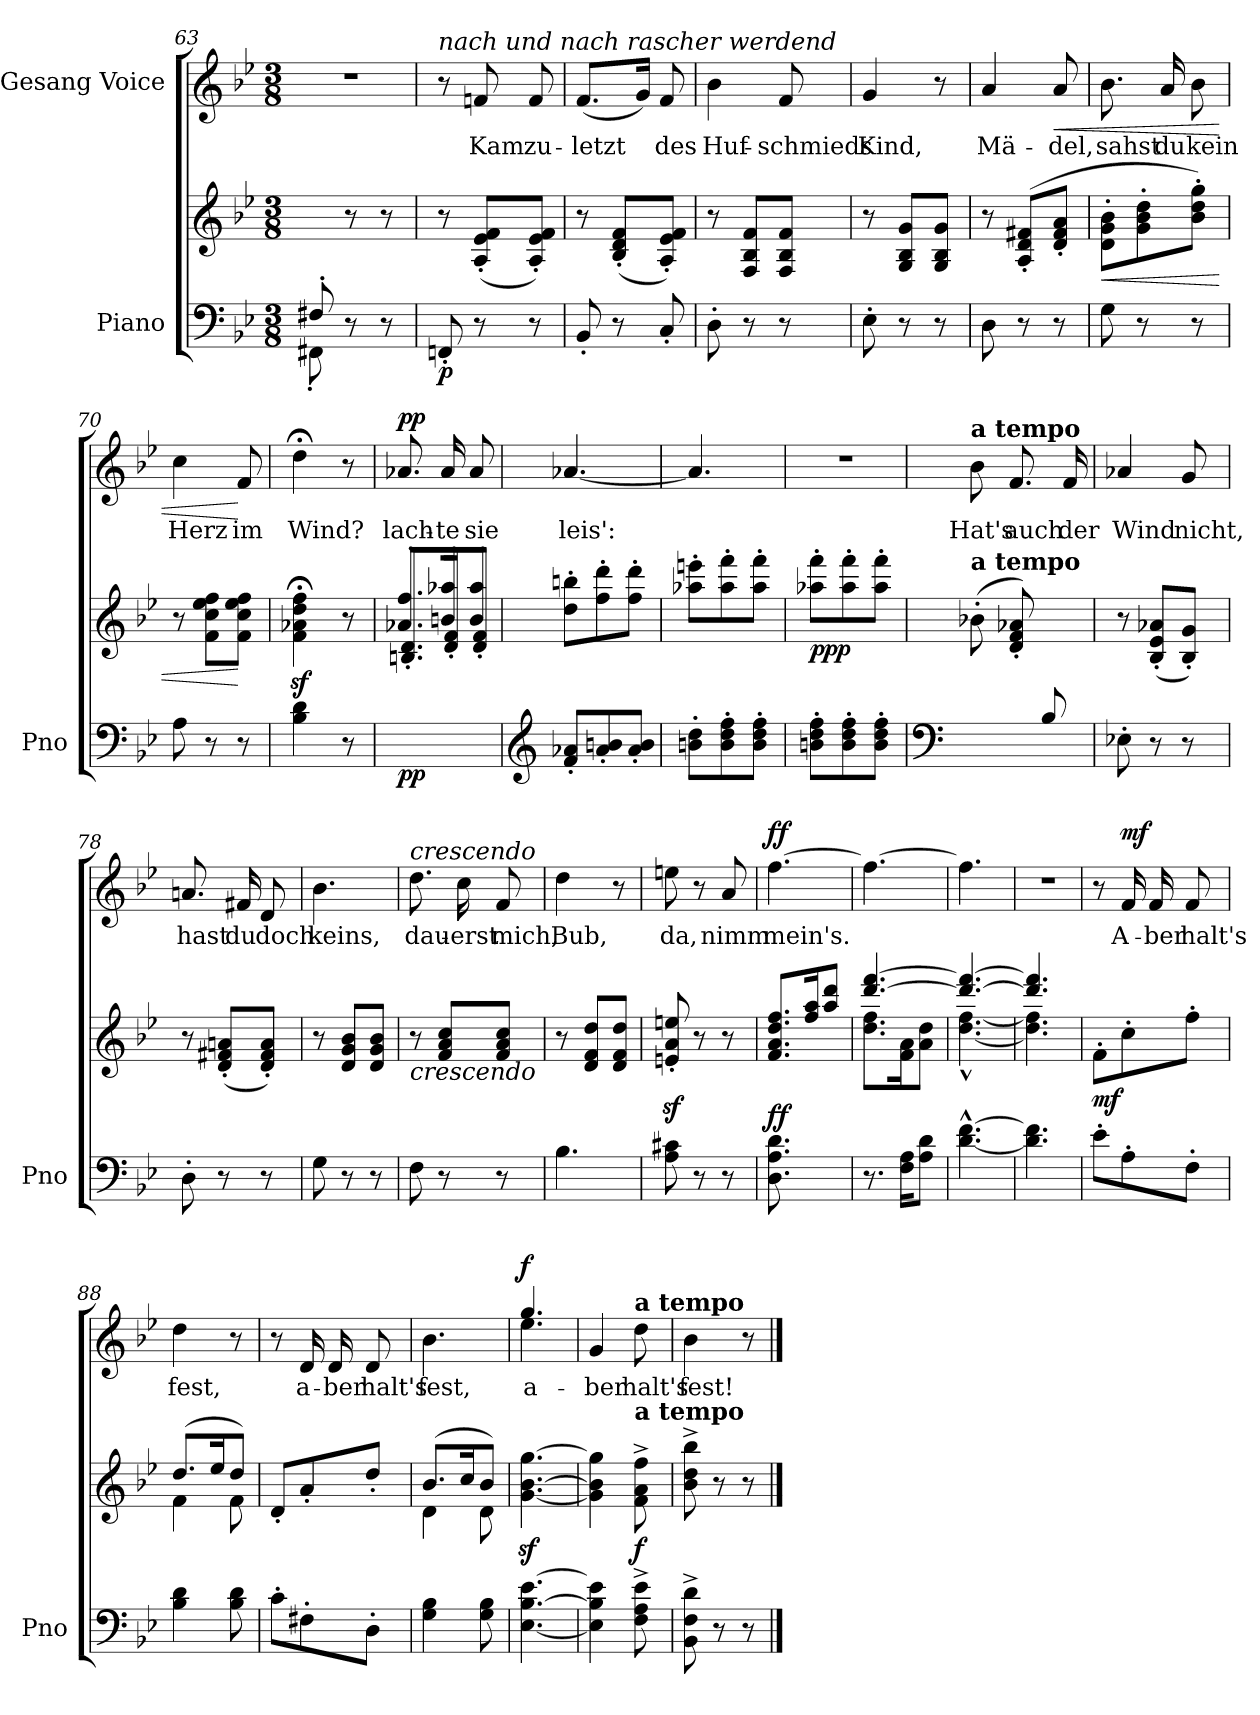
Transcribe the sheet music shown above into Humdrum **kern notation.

**kern	**kern	**dynam	**kern	**text	**dynam
*part2	*part2	*part2	*part1	*part1	*part1
*staff3	*staff2	*staff2/3	*staff1	*staff1	*staff1
*I"Piano	*	*	*I"Gesang Voice	*	*
*I'Pno	*	*	*	*	*
*clefF4	*clefG2	*	*clefG2	*	*
*k[b-e-]	*k[b-e-]	*	*k[b-e-]	*	*
*M3/8	*M3/8	*	*M3/8	*	*
=63	=63	=63	=63	=63	=63
*^	*	*	*	*	*
8F#X'>/	8FF#X'<\	8ryy	.	4.r	.	.
4ryy	8r	8r	.	.	.	.
.	8r	8r	.	.	.	.
=64	=64	=64	=64	=64	=64	=64
!	!	!	!	!LO:TX:a:i:t=nach und nach rascher werdend	!	!
!	!	!	!LO:DY:b=2	!	!	!
*v	*v	*	*	*	*	*
8FFn'/	8r	p	8r	.	.
!	!	!	!	!LO:LY:b	!
8r	(8A/' 8e-/' 8f/'L	.	8fn/	Kam	.
!	!	!	!	!LO:LY:b	!
8r	8A/' 8e-/' 8f/'J)	.	8f/	zu-	.
=65	=65	=65	=65	=65	=65
!	!	!	!	!LO:LY:b	!
8BB-'/	8r	.	(8.f/L	-letzt	.
8r	(8B-/' 8d/' 8f/'L	.	.	.	.
.	.	.	16g/Jk)	.	.
!	!	!	!	!LO:LY:b	!
8C'/	8A/' 8e-/' 8f/'J)	.	8f/	des	.
!!LO:LB:g=z
=66	=66	=66	=66	=66	=66
!	!	!	!	!LO:LY:b	!
8D'\	8r	.	4b-\	Huf-	.
8r	8F/ 8B-/ 8f/L	.	.	.	.
!	!	!	!	!LO:LY:b	!
8r	8F/ 8B-/ 8f/J	.	8f/	-schmieds	.
=67	=67	=67	=67	=67	=67
!	!	!	!	!LO:LY:b	!
8E-'\	8r	.	4g/	Kind,	.
8r	8G/ 8B-/ 8g/L	.	.	.	.
8r	8G/ 8B-/ 8g/J	.	8r	.	.
=68	=68	=68	=68	=68	=68
!	!	!	!	!LO:LY:b	!
8D\	8r	.	4a/	Mä-	.
8r	(8A/'> 8d/'> 8f#X/'>L	.	.	.	.
!	!	!	!	!LO:LY:b	!LO:HP:b
8r	8d/'> 8f#/'> 8a/'>J	.	8a/	-del,	<
=69	=69	=69	=69	=69	=69
!	!	!LO:HP:b	!	!LO:LY:b	!
8G\	8d\' 8g\' 8b-\'L	<	8.b-\	sahst	.
8r	8g\' 8b-\' 8dd\'	.	.	.	.
!	!	!	!	!LO:LY:b	!
.	.	.	16a/	du	.
!	!	!	!	!LO:LY:b	!
8r	8b-\' 8dd\' 8gg\'J)	.	8b-\	kein	.
=70	=70	=70	=70	=70	=70
!	!	!	!	!LO:LY:b	!
8A\	8r	.	4cc\	Herz	.
8r	8f\ 8cc\ 8ee-\ 8ff\L	.	.	.	.
!	!	!	!	!LO:LY:b	!
8r	8f\ 8cc\ 8ee-\ 8ff\J	[	8f/	im	[
!!LO:PB:g=z
=71	=71	=71	=71	=71	=71
!	!	!	!	!LO:LY:b	!
4B-\ 4d\	4f\z<;< 4a-X\z<;< 4dd\z<;< 4ff\z<;<	.	4dd;<\	Wind?	.
8r	8r	.	8r	.	.
=72	=72	=72	=72	=72	=72
*	*^	*	*	*	*
!	!	!	!LO:DY:b=2	!	!LO:LY:b	!LO:DY:a
4.ryy	8.a-X/'> 8.ff/'>L	8.Bn/'< 8.d/'<L	pp	8.a-X/	lach-	pp
!	!	!	!	!	!LO:LY:b	!
.	16bn/'> 16aa-X/'>K	16d/'< 16f/'<K	.	16a-/	-te	.
!	!	!	!	!	!LO:LY:b	!
.	8b/'> 8aa-/'>J	8d/'< 8f/'<J	.	8a-/	sie	.
*	*v	*v	*	*	*	*
=73	=73	=73	=73	=73	=73
*clefG2	*	*	*	*	*
*	*^	*	*	*	*
!	!	!	!	!	!LO:LY:b	!
*	*v	*v	*	*	*	*
8f/' 8a-X/'L	8dd\' 8bbn\'L	.	[4.a-X/	leis':	.
8a-/' 8bn/'	8ff\' 8ddd\'	.	.	.	.
8a-/' 8b/'J	8ff\' 8ddd\'J	.	.	.	.
=74	=74	=74	=74	=74	=74
8bn\' 8dd\'L	8aa-X\' 8eeen\'L	.	4.a-/]	.	.
8b\' 8dd\' 8ff\'	8aa-\' 8fff\'	.	.	.	.
8b\' 8dd\' 8ff\'J	8aa-\' 8fff\'J	.	.	.	.
=75	=75	=75	=75	=75	=75
!	!	!LO:DY:b	!	!	!
8bn\' 8dd\' 8ff\'L	8aa-X\' 8fff\'L	ppp	4.r	.	.
8b\' 8dd\' 8ff\'	8aa-\' 8fff\'	.	.	.	.
8b\' 8dd\' 8ff\'J	8aa-\' 8fff\'J	.	.	.	.
=76	=76	=76	=76	=76	=76
*clefF4	*	*	*	*	*
*^	*	*	*	*	*
!	!	!	!	!LO:TX:a:B:t=a tempo	!	!
!	!	!LO:TX:a:B:t=a tempo	!	!	!	!
!	!	!	!	!	!LO:LY:b	!
4ryy	4.ryy	(8b-X'\	.	8b-\	Hat's	.
!	!	!	!	!	!LO:LY:b	!
.	.	8d/'> 8f/'> 8a-X/'>)	.	8.f/	auch	.
8B-/	.	8ryy	.	.	.	.
!	!	!	!	!	!LO:LY:b	!
.	.	.	.	16f/	der	.
*v	*v	*	*	*	*	*
!!LO:LB:g=z
=77	=77	=77	=77	=77	=77
!	!	!	!	!LO:LY:b	!
8E-X'\	8r	.	4a-X/	Wind	.
8r	(8B-/' 8e-/' 8a-X/'L	.	.	.	.
!	!	!	!	!LO:LY:b	!
8r	8B-/' 8g/'J)	.	8g/	nicht,	.
=78	=78	=78	=78	=78	=78
!	!	!	!	!LO:LY:b	!
8D'\	8r	.	8.an/	hast	.
8r	(8d/' 8f#X/' 8an/'L	.	.	.	.
!	!	!	!	!LO:LY:b	!
.	.	.	16f#X/	du	.
!	!	!	!	!LO:LY:b	!
8r	8d/' 8f#/' 8a/'J)	.	8d/	doch	.
=79	=79	=79	=79	=79	=79
!	!	!	!	!LO:LY:b	!
8G\	8r	.	4.b-\	keins,	.
8r	8d/ 8g/ 8b-/L	.	.	.	.
8r	8d/ 8g/ 8b-/J	.	.	.	.
=80	=80	=80	=80	=80	=80
!	!	!	!LO:TX:a:i:t=crescendo	!	!
!	!LO:TX:b:i:t=crescendo	!	!	!	!
!	!	!	!	!LO:LY:b	!
8F\	8r	.	8.dd\	dau-	.
8r	8f/ 8a/ 8cc/L	.	.	.	.
!	!	!	!	!LO:LY:b	!
.	.	.	16cc\	-erst	.
!	!	!	!	!LO:LY:b	!
8r	8f/ 8a/ 8cc/J	.	8f/	mich,	.
=81	=81	=81	=81	=81	=81
!	!	!	!	!LO:LY:b	!
4.B-\	8r	.	4dd\	Bub,	.
.	8d/ 8f/ 8dd/L	.	.	.	.
.	8d/ 8f/ 8dd/J	.	8r	.	.
!!LO:LB:g=z
=82	=82	=82	=82	=82	=82
!	!	!	!	!LO:LY:b	!
8A\ 8c#X\	8en/z<' 8a/z<' 8een/z<'	.	8een\	da,	.
8r	8r	.	8r	.	.
!	!	!	!	!LO:LY:b	!
8r	8r	.	8a/	nimm	.
=83	=83	=83	=83	=83	=83
*	*^	*	*	*	*
!	!	!	!LO:DY:b	!	!LO:LY:b	!LO:DY:a
8.D\ 8.A\ 8.d\L	8.f/ 8.a/ 8.dd/ 8.ff/L	8.ryy	ff	[4.ff\	mein's.	ff
8.ryy	16ff/ 16aa/K	16f\ 16a\K	.	.	.	.
.	8aa/ 8ddd/J	8a\ 8dd\J	.	.	.	.
=84	=84	=84	=84	=84	=84	=84
8.r	[4.ddd/ [4.fff/	8.dd\ 8.ff\L	.	4.ff\_	.	.
16F\ 16A\KL	.	16f\ 16a\K	.	.	.	.
8A\ 8d\J	.	8a\ 8dd\J	.	.	.	.
=85	=85	=85	=85	=85	=85	=85
[4.d\^^ [4.f\^^	4.ddd/_ 4.fff/_	[4.dd\^^ [4.ff\^^	.	4.ff\]	.	.
=86	=86	=86	=86	=86	=86	=86
4.d\] 4.f\]	4.ddd/] 4.fff/]	4.dd\] 4.ff\]	.	4.r	.	.
=87	=87	=87	=87	=87	=87	=87
!	!	!	!LO:DY:b	!	!	!
*	*v	*v	*	*	*	*
8e-'\L	8f'\L	mf	8r	.	.
!	!	!	!	!LO:LY:b	!LO:DY:a
8A'\	8cc'\	.	16f/	A-	mf
!	!	!	!	!LO:LY:b	!
.	.	.	16f/	-ber	.
!	!	!	!	!LO:LY:b	!
8F'\J	8ff'\J	.	8f/	halt's	.
=88	=88	=88	=88	=88	=88
*	*^	*	*	*	*
!	!	!	!	!	!LO:LY:b	!
4B-\ 4d\	(8.dd/L	4f\	.	4dd\	fest,	.
.	16ee-/K	.	.	.	.	.
8B-\ 8d\	8dd/J)	8f\	.	8r	.	.
*	*v	*v	*	*	*	*
!!LO:LB:g=z
=89	=89	=89	=89	=89	=89
8c'\L	8d'/L	.	8r	.	.
!	!	!	!	!LO:LY:b	!
8F#X'\	8a'/	.	16d/	a-	.
!	!	!	!	!LO:LY:b	!
.	.	.	16d/	-ber	.
!	!	!	!	!LO:LY:b	!
8D'\J	8dd'/J	.	8d/	halt's	.
=90	=90	=90	=90	=90	=90
*	*^	*	*	*	*
!	!	!	!	!	!LO:LY:b	!
4G\ 4B-\	(8.b-/L	4d\	.	4.b-\	fest,	.
.	16cc/K	.	.	.	.	.
8G\ 8B-\	8b-/J)	8d\	.	.	.	.
=91	=91	=91	=91	=91	=91	=91
!	!	!	!	!LO:TX:a:t=rit.	!	!
!	!LO:TX:a:i:t=ritard.	!	!	!	!	!
!	!	!	!	!	!LO:LY:b	!LO:DY:a
*	*v	*v	*	*^	*	*
[4.E-\ [4.B-\ [4.e-\	[4.g\z< [4.b-\z< [4.gg\z<	.	4.gg/	4.ee-\	a-	f
=92	=92	=92	=92	=92	=92	=92
!	!	!	!	!	!LO:LY:b	!
*	*	*	*v	*v	*	*
4E-\] 4B-\] 4e-\]	4g\] 4b-\] 4gg\]	.	4g/	-ber	.
!	!	!	!LO:TX:a:B:t=a tempo	!	!
!	!LO:TX:a:B:t=a tempo	!	!	!	!
!	!	!LO:DY:b	!	!LO:LY:b	!
8F\^ 8A\^ 8e-\^	8f\^ 8a\^ 8ff\^	f	8dd\	halt's	.
=93	=93	=93	=93	=93	=93
!	!	!	!	!LO:LY:b	!
8BB-\^ 8F\^ 8d\^	8b-\^ 8dd\^ 8bb-\^	.	4b-\	fest!	.
8r	8r	.	.	.	.
8r	8r	.	8r	.	.
==	==	==	==	==	==
*-	*-	*-	*-	*-	*-
